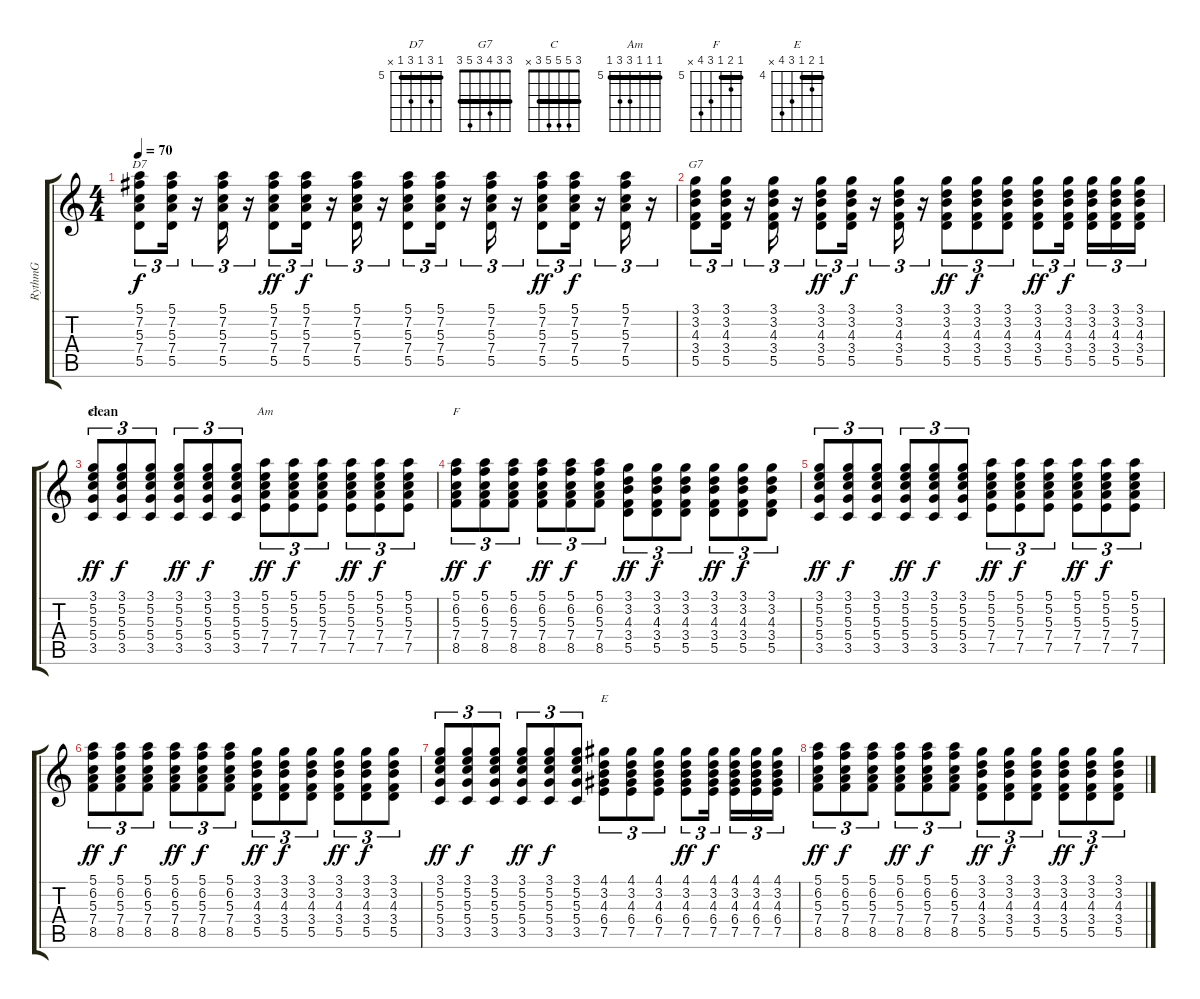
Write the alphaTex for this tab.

\track ("RythmG" "RythmG") {instrument acousticguitarnylon}
\staff {score tabs}
\tuning (E4 B3 G3 D3 A2 E2) {hide}
\chord ("D7" 5 7 5 7 5 x) {firstfret 5 barre 5}
\chord ("G7" 3 3 4 3 5 3) {barre 3}
\chord ("C" 3 5 5 5 3 x) {barre 3}
\chord ("Am" 5 5 5 7 7 5) {firstfret 5 barre 5}
\chord ("F" 5 6 5 7 8 x) {firstfret 5 barre 5}
\chord ("E" 4 5 4 6 7 x) {firstfret 4 barre 4}
\ts (4 4)
\tempo 70
\clef g2
\ks c
(5.1 7.2 5.3 7.4 5.5).8{tu (3 2) ch "D7" dy f} (5.1 7.2 5.3 7.4 5.5).16{tu (3 2)} r.16{tu (3 2)} (5.1 7.2 5.3 7.4 5.5).16{tu (3 2)} r.16{tu (3 2)} (5.1 7.2 5.3 7.4 5.5).8{tu (3 2) dy ff} (5.1 7.2 5.3 7.4 5.5).16{tu (3 2) dy f} r.16{tu (3 2)} (5.1 7.2 5.3 7.4 5.5).16{tu (3 2)} r.16{tu (3 2)} (5.1 7.2 5.3 7.4 5.5).8{tu (3 2)} (5.1 7.2 5.3 7.4 5.5).16{tu (3 2)} r.16{tu (3 2)} (5.1 7.2 5.3 7.4 5.5).16{tu (3 2)} r.16{tu (3 2)} (5.1 7.2 5.3 7.4 5.5).8{tu (3 2) dy ff} (5.1 7.2 5.3 7.4 5.5).16{tu (3 2) dy f} r.16{tu (3 2)} (5.1 7.2 5.3 7.4 5.5).16{tu (3 2)} r.16{tu (3 2)} |
(3.1 3.2 4.3 3.4 5.5).8{tu (3 2) ch "G7"} (3.1 3.2 4.3 3.4 5.5).16{tu (3 2)} r.16{tu (3 2)} (3.1 3.2 4.3 3.4 5.5).16{tu (3 2)} r.16{tu (3 2)} (3.1 3.2 4.3 3.4 5.5).8{tu (3 2) dy ff} (3.1 3.2 4.3 3.4 5.5).16{tu (3 2) dy f} r.16{tu (3 2)} (3.1 3.2 4.3 3.4 5.5).16{tu (3 2)} r.16{tu (3 2)} (3.1 3.2 4.3 3.4 5.5).8{tu (3 2) dy ff} (3.1 3.2 4.3 3.4 5.5).8{tu (3 2) dy f} (3.1 3.2 4.3 3.4 5.5).8{tu (3 2)} (3.1 3.2 4.3 3.4 5.5).8{tu (3 2) dy ff} (3.1 3.2 4.3 3.4 5.5).16{tu (3 2) dy f} (3.1 3.2 4.3 3.4 5.5).16{tu (3 2)} (3.1 3.2 4.3 3.4 5.5).16{tu (3 2)} (3.1 3.2 4.3 3.4 5.5).16{tu (3 2)} |
\section ("" "clean")
(3.1 5.2 5.3 5.4 3.5).8{tu (3 2) ch "C" dy ff} (3.1 5.2 5.3 5.4 3.5).8{tu (3 2) dy f} (3.1 5.2 5.3 5.4 3.5).8{tu (3 2)} (3.1 5.2 5.3 5.4 3.5).8{tu (3 2) dy ff} (3.1 5.2 5.3 5.4 3.5).8{tu (3 2) dy f} (3.1 5.2 5.3 5.4 3.5).8{tu (3 2)} (5.1 5.2 5.3 7.4 7.5).8{tu (3 2) ch "Am" dy ff} (5.1 5.2 5.3 7.4 7.5).8{tu (3 2) dy f} (5.1 5.2 5.3 7.4 7.5).8{tu (3 2)} (5.1 5.2 5.3 7.4 7.5).8{tu (3 2) dy ff} (5.1 5.2 5.3 7.4 7.5).8{tu (3 2) dy f} (5.1 5.2 5.3 7.4 7.5).8{tu (3 2)} |
(5.1 6.2 5.3 7.4 8.5).8{tu (3 2) ch "F" dy ff} (5.1 6.2 5.3 7.4 8.5).8{tu (3 2) dy f} (5.1 6.2 5.3 7.4 8.5).8{tu (3 2)} (5.1 6.2 5.3 7.4 8.5).8{tu (3 2) dy ff} (5.1 6.2 5.3 7.4 8.5).8{tu (3 2) dy f} (5.1 6.2 5.3 7.4 8.5).8{tu (3 2)} (3.1 3.2 4.3 3.4 5.5).8{tu (3 2) dy ff} (3.1 3.2 4.3 3.4 5.5).8{tu (3 2) dy f} (3.1 3.2 4.3 3.4 5.5).8{tu (3 2)} (3.1 3.2 4.3 3.4 5.5).8{tu (3 2) dy ff} (3.1 3.2 4.3 3.4 5.5).8{tu (3 2) dy f} (3.1 3.2 4.3 3.4 5.5).8{tu (3 2)} |
(3.1 5.2 5.3 5.4 3.5).8{tu (3 2) dy ff} (3.1 5.2 5.3 5.4 3.5).8{tu (3 2) dy f} (3.1 5.2 5.3 5.4 3.5).8{tu (3 2)} (3.1 5.2 5.3 5.4 3.5).8{tu (3 2) dy ff} (3.1 5.2 5.3 5.4 3.5).8{tu (3 2) dy f} (3.1 5.2 5.3 5.4 3.5).8{tu (3 2)} (5.1 5.2 5.3 7.4 7.5).8{tu (3 2) dy ff} (5.1 5.2 5.3 7.4 7.5).8{tu (3 2) dy f} (5.1 5.2 5.3 7.4 7.5).8{tu (3 2)} (5.1 5.2 5.3 7.4 7.5).8{tu (3 2) dy ff} (5.1 5.2 5.3 7.4 7.5).8{tu (3 2) dy f} (5.1 5.2 5.3 7.4 7.5).8{tu (3 2)} |
(5.1 6.2 5.3 7.4 8.5).8{tu (3 2) dy ff} (5.1 6.2 5.3 7.4 8.5).8{tu (3 2) dy f} (5.1 6.2 5.3 7.4 8.5).8{tu (3 2)} (5.1 6.2 5.3 7.4 8.5).8{tu (3 2) dy ff} (5.1 6.2 5.3 7.4 8.5).8{tu (3 2) dy f} (5.1 6.2 5.3 7.4 8.5).8{tu (3 2)} (3.1 3.2 4.3 3.4 5.5).8{tu (3 2) dy ff} (3.1 3.2 4.3 3.4 5.5).8{tu (3 2) dy f} (3.1 3.2 4.3 3.4 5.5).8{tu (3 2)} (3.1 3.2 4.3 3.4 5.5).8{tu (3 2) dy ff} (3.1 3.2 4.3 3.4 5.5).8{tu (3 2) dy f} (3.1 3.2 4.3 3.4 5.5).8{tu (3 2)} |
(3.1 5.2 5.3 5.4 3.5).8{tu (3 2) dy ff} (3.1 5.2 5.3 5.4 3.5).8{tu (3 2) dy f} (3.1 5.2 5.3 5.4 3.5).8{tu (3 2)} (3.1 5.2 5.3 5.4 3.5).8{tu (3 2) dy ff} (3.1 5.2 5.3 5.4 3.5).8{tu (3 2) dy f} (3.1 5.2 5.3 5.4 3.5).8{tu (3 2)} (4.1 3.2 4.3 6.4 7.5).8{tu (3 2) ch "E"} (4.1 3.2 4.3 6.4 7.5).8{tu (3 2)} (4.1 3.2 4.3 6.4 7.5).8{tu (3 2)} (4.1 3.2 4.3 6.4 7.5).8{tu (3 2) dy ff} (4.1 3.2 4.3 6.4 7.5).16{tu (3 2) dy f} (4.1 3.2 4.3 6.4 7.5).16{tu (3 2)} (4.1 3.2 4.3 6.4 7.5).16{tu (3 2)} (4.1 3.2 4.3 6.4 7.5).16{tu (3 2)} |
(5.1 6.2 5.3 7.4 8.5).8{tu (3 2) dy ff} (5.1 6.2 5.3 7.4 8.5).8{tu (3 2) dy f} (5.1 6.2 5.3 7.4 8.5).8{tu (3 2)} (5.1 6.2 5.3 7.4 8.5).8{tu (3 2) dy ff} (5.1 6.2 5.3 7.4 8.5).8{tu (3 2) dy f} (5.1 6.2 5.3 7.4 8.5).8{tu (3 2)} (3.1 3.2 4.3 3.4 5.5).8{tu (3 2) dy ff} (3.1 3.2 4.3 3.4 5.5).8{tu (3 2) dy f} (3.1 3.2 4.3 3.4 5.5).8{tu (3 2)} (3.1 3.2 4.3 3.4 5.5).8{tu (3 2) dy ff} (3.1 3.2 4.3 3.4 5.5).8{tu (3 2) dy f} (3.1 3.2 4.3 3.4 5.5).8{tu (3 2)}
